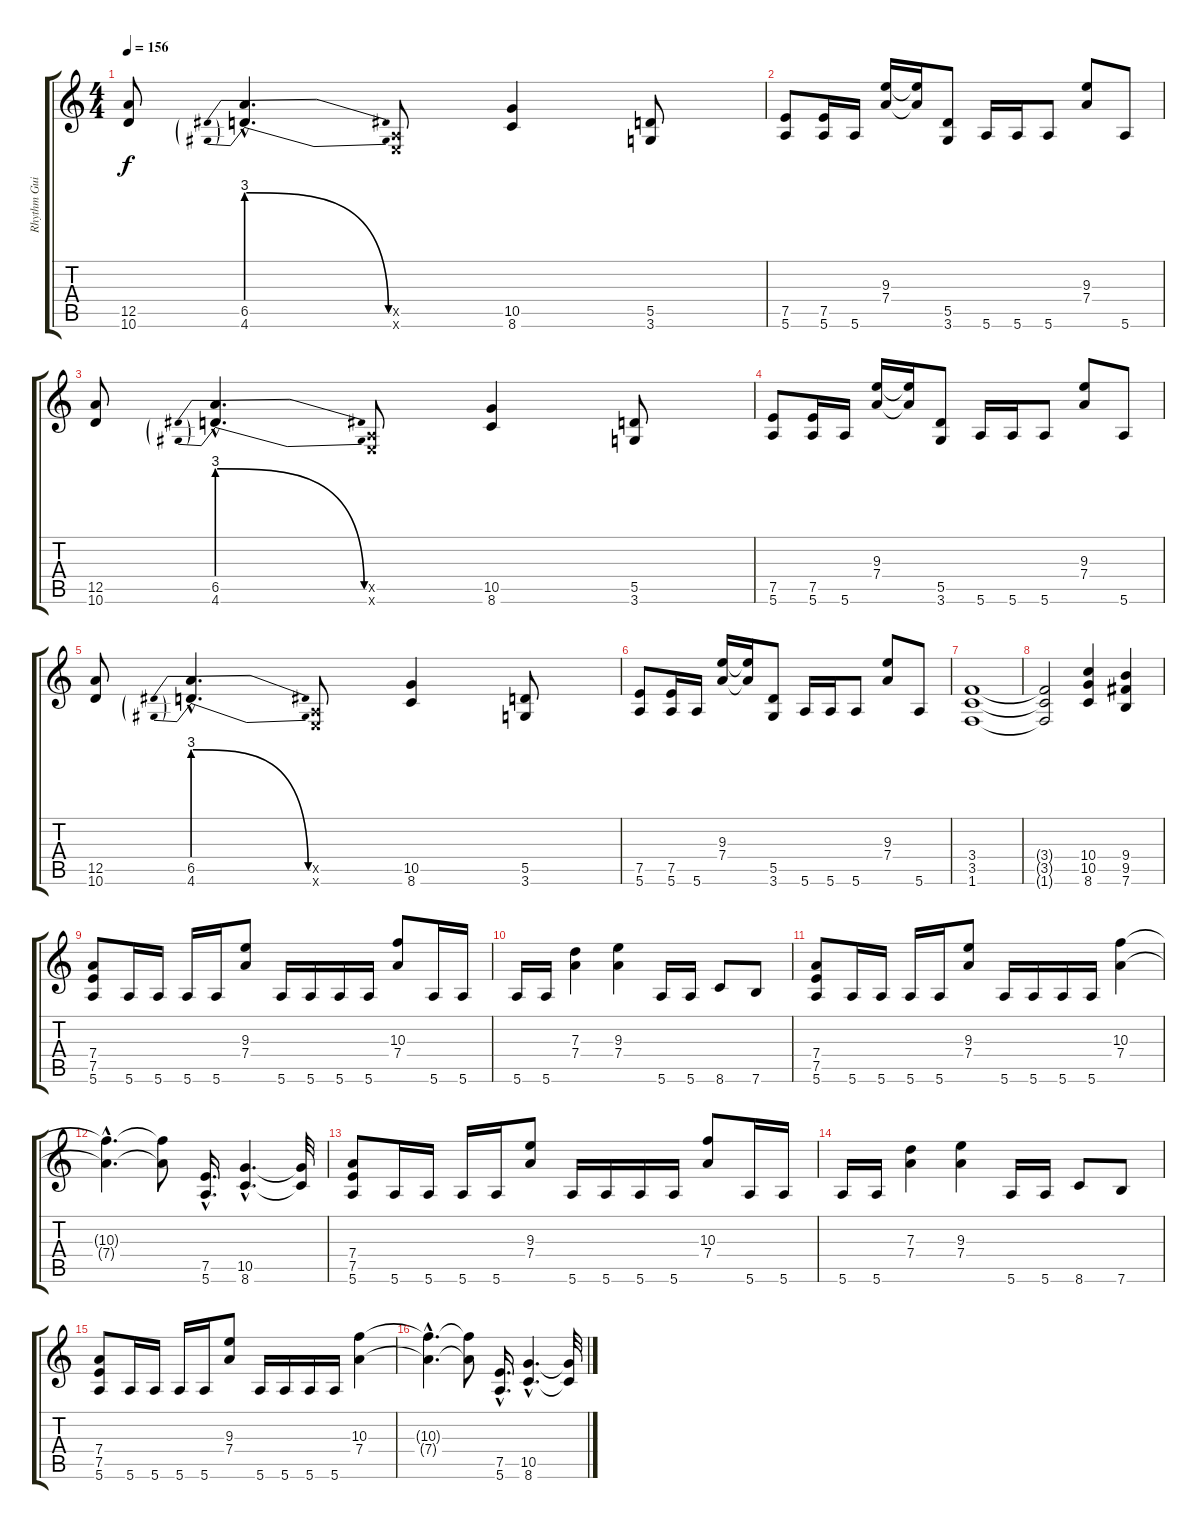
\track ("Rhythm Guitar" "Rhythm Gui") {instrument distortionguitar}
\staff {score tabs}
\tuning (E4 B3 G3 D3 A2 E2) {hide}
\ts (4 4)
\tempo 156
\clef g2
\ks c
(12.5 10.6).8{dy f} (6.5{be (prebendrelease 0 12 60 0) hac} 4.6{be (prebendrelease 0 12 60 0) hac}).4{d} (0.5{x} 0.6{x}).8 (10.5 8.6).4 (5.5 3.6).8 |
(7.5 5.6).8 (7.5 5.6).16 5.6.16 (9.3 7.4).16 (9.3{t} 7.4{t}).16 (5.5 3.6).8 5.6.16 5.6.16 5.6.8 (9.3 7.4).8 5.6.8 |
(12.5 10.6).8 (6.5{be (prebendrelease 0 12 60 0) hac} 4.6{be (prebendrelease 0 12 60 0) hac}).4{d} (0.5{x} 0.6{x}).8 (10.5 8.6).4 (5.5 3.6).8 |
(7.5 5.6).8 (7.5 5.6).16 5.6.16 (9.3 7.4).16 (9.3{t} 7.4{t}).16 (5.5 3.6).8 5.6.16 5.6.16 5.6.8 (9.3 7.4).8 5.6.8 |
(12.5 10.6).8 (6.5{be (prebendrelease 0 12 60 0) hac} 4.6{be (prebendrelease 0 12 60 0) hac}).4{d} (0.5{x} 0.6{x}).8 (10.5 8.6).4 (5.5 3.6).8 |
(7.5 5.6).8 (7.5 5.6).16 5.6.16 (9.3 7.4).16 (9.3{t} 7.4{t}).16 (5.5 3.6).8 5.6.16 5.6.16 5.6.8 (9.3 7.4).8 5.6.8 |
(3.4 3.5 1.6).1 |
(3.4{t} 3.5{t} 1.6{t}).2 (10.4 10.5 8.6).4 (9.4 9.5 7.6).4 |
(7.4 7.5 5.6).8 5.6.16 5.6.16 5.6.16 5.6.16 (9.3 7.4).8 5.6.16 5.6.16 5.6.16 5.6.16 (10.3 7.4).8 5.6.16 5.6.16 |
5.6.16 5.6.16 (7.3 7.4).4 (9.3 7.4).4 5.6.16 5.6.16 8.6.8 7.6.8 |
(7.4 7.5 5.6).8 5.6.16 5.6.16 5.6.16 5.6.16 (9.3 7.4).8 5.6.16 5.6.16 5.6.16 5.6.16 (10.3 7.4).4 |
(10.3{hac t} 7.4{hac t}).4{d} (10.3{t} 7.4{t}).8 (7.5{hac} 5.6{hac}).16{d} (10.5{hac} 8.6{hac}).4{d} (10.5{t} 8.6{t}).32 |
(7.4 7.5 5.6).8{volume 5} 5.6.16 5.6.16 5.6.16 5.6.16 (9.3 7.4).8 5.6.16 5.6.16 5.6.16 5.6.16 (10.3 7.4).8 5.6.16 5.6.16 |
5.6.16 5.6.16 (7.3 7.4).4 (9.3 7.4).4 5.6.16 5.6.16 8.6.8 7.6.8 |
(7.4 7.5 5.6).8{volume 0} 5.6.16 5.6.16 5.6.16 5.6.16 (9.3 7.4).8 5.6.16 5.6.16 5.6.16 5.6.16 (10.3 7.4).4 |
(10.3{hac t} 7.4{hac t}).4{d} (10.3{t} 7.4{t}).8 (7.5{hac} 5.6{hac}).16{d} (10.5{hac} 8.6{hac}).4{d} (10.5{t} 8.6{t}).32
